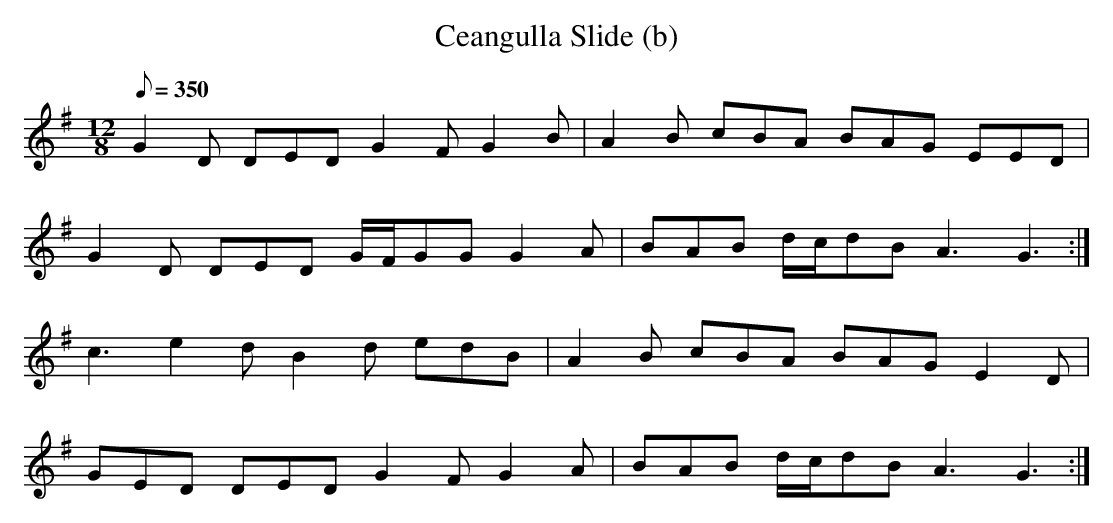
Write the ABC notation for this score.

X:1
T: Ceangulla Slide (b)
L: 1/8
M: 12/8
Q: 350
K: G
G2D DED G2F G2B|A2B cBA BAG EED|
G2D DED G/F/GG G2A|BAB d/c/dB A3 G3 :|
c3 e2d B2d edB|A2B cBA BAG E2D|
GED DED G2F G2A|BAB d/c/dB A3 G3 :|
